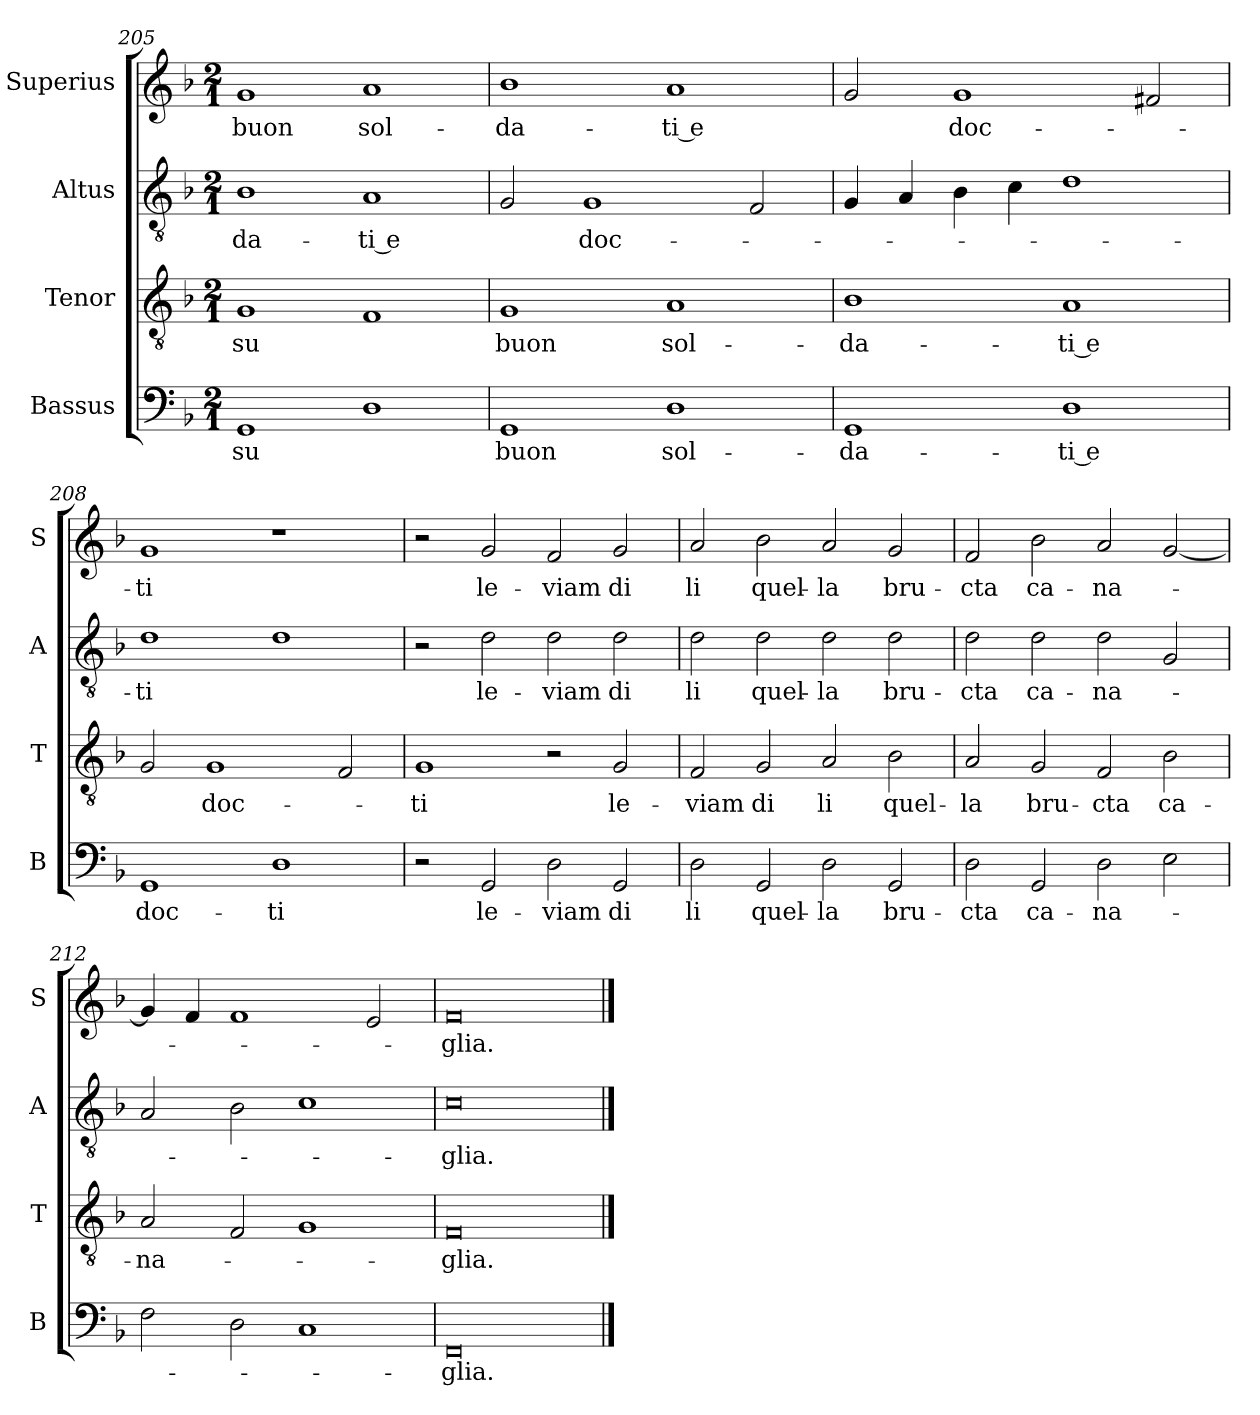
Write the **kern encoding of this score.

**kern	**text	**kern	**text	**kern	**text	**kern	**text
*part4	*part4	*part3	*part3	*part2	*part2	*part1	*part1
*staff4	*staff4	*staff3	*staff3	*staff2	*staff2	*staff1	*staff1
*I"Bassus	*	*I"Tenor	*	*I"Altus	*	*I"Superius	*
*I'B	*	*I'T	*	*I'A	*	*I'S	*
*clefF4	*	*clefGv2	*	*clefGv2	*	*clefG2	*
*k[b-]	*	*k[b-]	*	*k[b-]	*	*k[b-]	*
*M2/1	*	*M2/1	*	*M2/1	*	*M2/1	*
=205	=205	=205	=205	=205	=205	=205	=205
1GG	su	1G	su	1B-	-da-	1g	buon
1D	.	1F	.	1A	-ti e	1a	sol-
=206	=206	=206	=206	=206	=206	=206	=206
1GG	buon	1G	buon	2G	.	1b-	-da-
.	.	.	.	1G	doc-	.	.
1D	sol-	1A	sol-	.	.	1a	-ti e
.	.	.	.	2F	.	.	.
=207	=207	=207	=207	=207	=207	=207	=207
1GG	-da-	1B-	-da-	4G	.	2g	.
.	.	.	.	4A	.	.	.
.	.	.	.	4B-	.	1g	doc-
.	.	.	.	4c	.	.	.
1D	-ti e	1A	-ti e	1d	.	.	.
.	.	.	.	.	.	2f#X	.
=208	=208	=208	=208	=208	=208	=208	=208
1GG	doc-	2G	.	1d	-ti	1g	-ti
.	.	1G	doc-	.	.	.	.
1D	-ti	.	.	1d	.	1r	.
.	.	2F	.	.	.	.	.
=209	=209	=209	=209	=209	=209	=209	=209
2r	.	1G	-ti	2r	.	2r	.
2GG	le-	.	.	2d	le-	2g	le-
2D	-viam	2r	.	2d	-viam	2f	-viam
2GG	di	2G	le-	2d	di	2g	di
=210	=210	=210	=210	=210	=210	=210	=210
2D	li	2F	-viam	2d	li	2a	li
2GG	quel-	2G	di	2d	quel-	2b-	quel-
2D	-la	2A	li	2d	-la	2a	-la
2GG	bru-	2B-	quel-	2d	bru-	2g	bru-
=211	=211	=211	=211	=211	=211	=211	=211
2D	-cta	2A	-la	2d	-cta	2f	-cta
2GG	ca-	2G	bru-	2d	ca-	2b-	ca-
2D	-na-	2F	-cta	2d	-na-	2a	-na-
2E	.	2B-	ca-	2G	.	[2g	.
=212	=212	=212	=212	=212	=212	=212	=212
2F	.	2A	-na-	2A	.	4g]	.
.	.	.	.	.	.	4f	.
2D	.	2F	.	2B-	.	1f	.
1C	.	1G	.	1c	.	.	.
.	.	.	.	.	.	2e	.
=213	=213	=213	=213	=213	=213	=213	=213
0FF	-glia.	0F	-glia.	0c	-glia.	0f	-glia.
==	==	==	==	==	==	==	==
*-	*-	*-	*-	*-	*-	*-	*-
